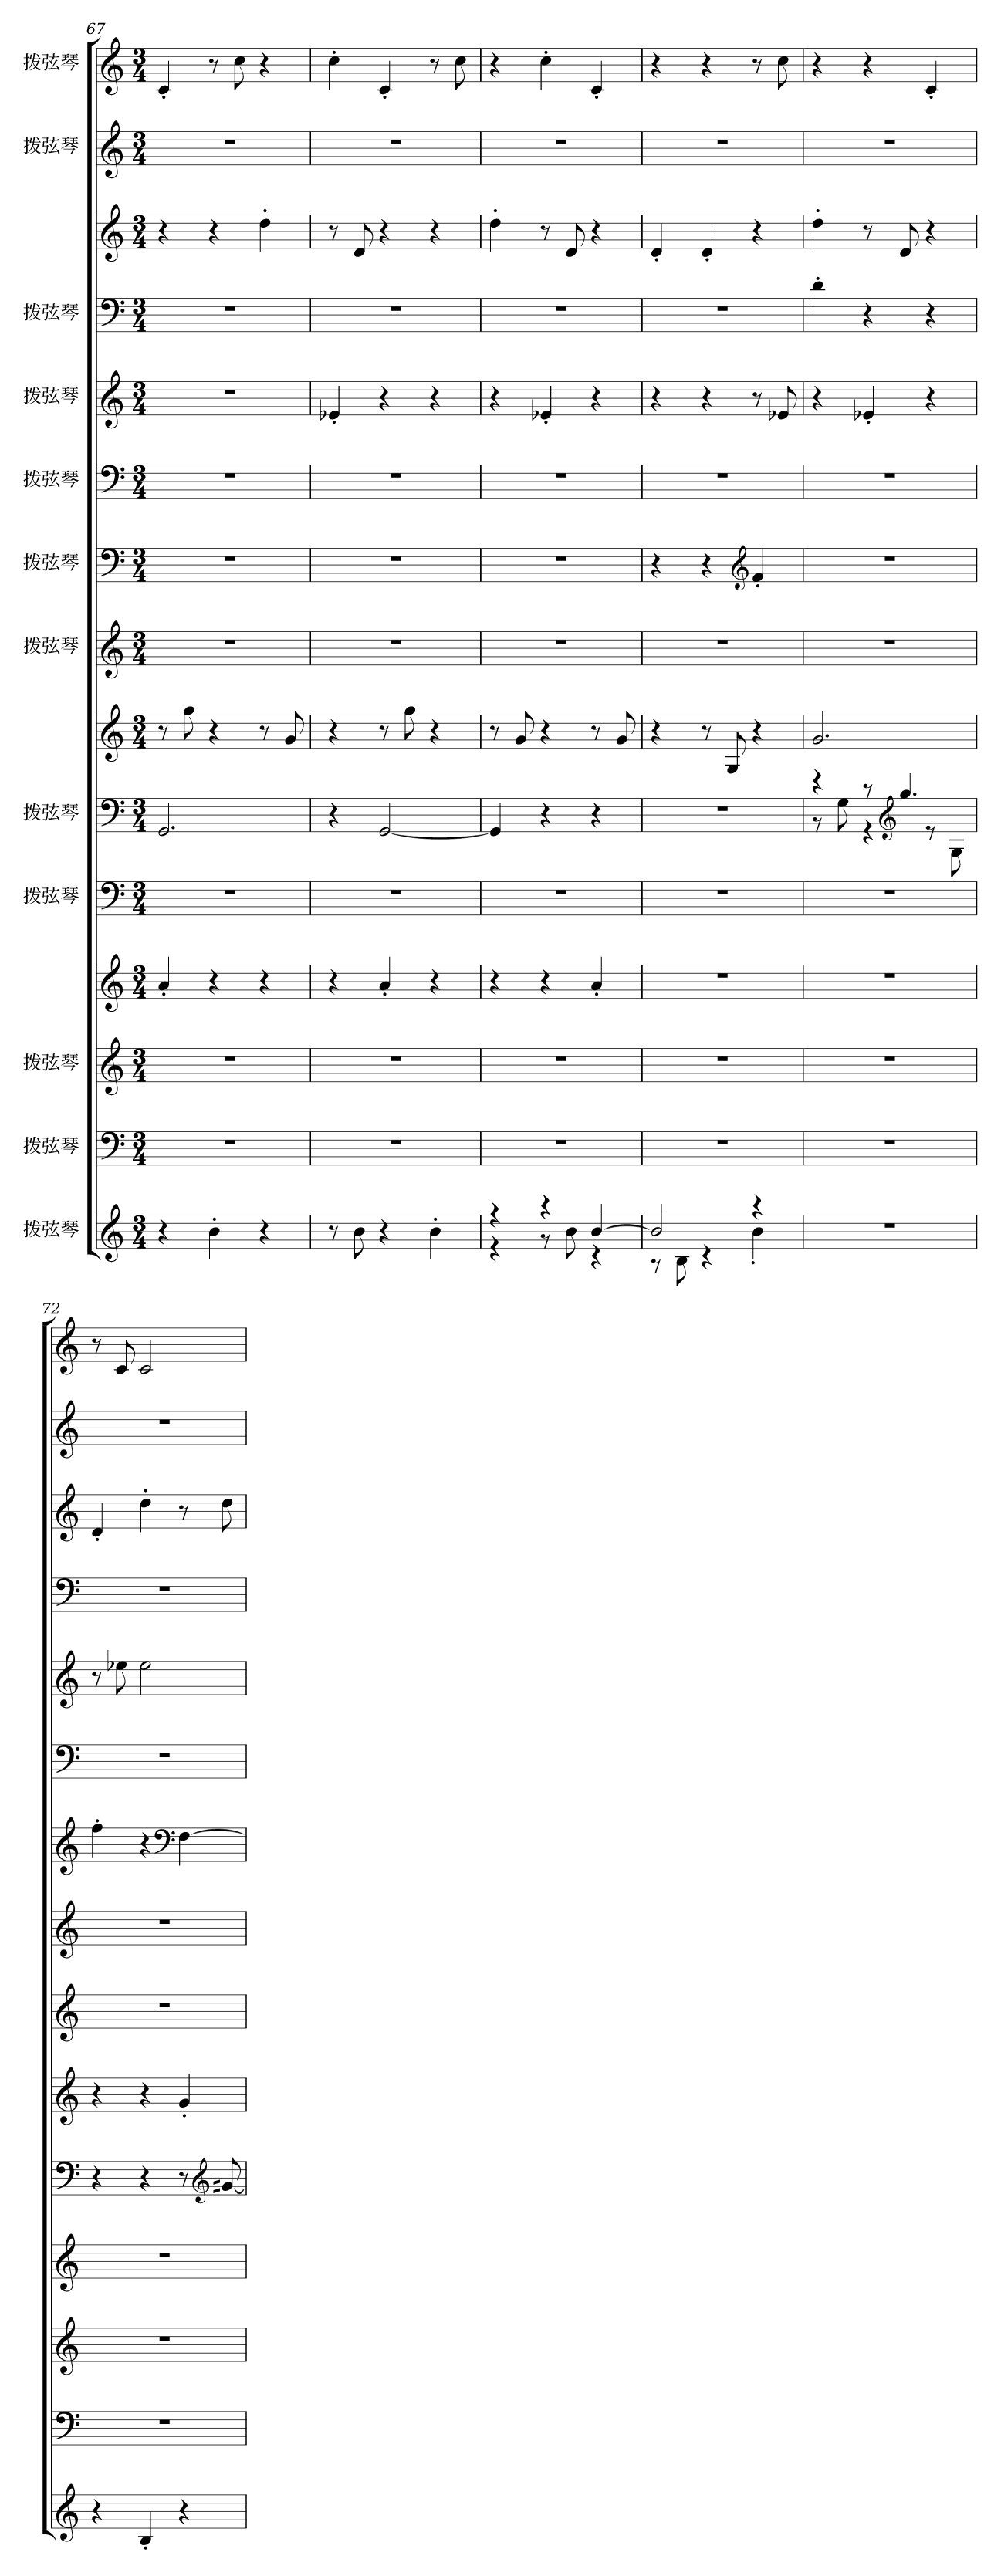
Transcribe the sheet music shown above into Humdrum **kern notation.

**kern	**kern	**kern	**kern	**kern	**kern	**kern	**kern	**kern	**kern	**kern	**kern	**kern	**kern	**kern
*part12	*part11	*part10	*part10	*part9	*part8	*part8	*part7	*part6	*part5	*part4	*part3	*part3	*part2	*part1
*staff15	*staff14	*staff13	*staff12	*staff11	*staff10	*staff9	*staff8	*staff7	*staff6	*staff5	*staff4	*staff3	*staff2	*staff1
*I"拨弦琴	*I"拨弦琴	*I"拨弦琴	*	*I"拨弦琴	*I"拨弦琴	*	*I"拨弦琴	*I"拨弦琴	*I"拨弦琴	*I"拨弦琴	*I"拨弦琴	*	*I"拨弦琴	*I"拨弦琴
*clefG2	*clefF4	*clefG2	*clefG2	*clefF4	*clefF4	*clefG2	*clefG2	*clefF4	*clefF4	*clefG2	*clefF4	*clefG2	*clefG2	*clefG2
*k[]	*k[]	*k[]	*k[]	*k[]	*k[]	*k[]	*k[]	*k[]	*k[]	*k[]	*k[]	*k[]	*k[]	*k[]
*M3/4	*M3/4	*M3/4	*M3/4	*M3/4	*M3/4	*M3/4	*M3/4	*M3/4	*M3/4	*M3/4	*M3/4	*M3/4	*M3/4	*M3/4
=67	=67	=67	=67	=67	=67	=67	=67	=67	=67	=67	=67	=67	=67	=67
4r	2.r	2.r	4a'/	2.r	2.GG/	8r	2.r	2.r	2.r	2.r	2.r	4r	2.r	4c'/
.	.	.	.	.	.	8gg\	.	.	.	.	.	.	.	.
4b'\	.	.	4r	.	.	4r	.	.	.	.	.	4r	.	8r
.	.	.	.	.	.	.	.	.	.	.	.	.	.	8cc\
4r	.	.	4r	.	.	8r	.	.	.	.	.	4dd'\	.	4r
.	.	.	.	.	.	8g/	.	.	.	.	.	.	.	.
=68	=68	=68	=68	=68	=68	=68	=68	=68	=68	=68	=68	=68	=68	=68
8r	2.r	2.r	4r	2.r	4r	4r	2.r	2.r	2.r	4e-X'/	2.r	8r	2.r	4cc'\
8b\	.	.	.	.	.	.	.	.	.	.	.	8d/	.	.
4r	.	.	4a'/	.	[2GG/	8r	.	.	.	4r	.	4r	.	4c'/
.	.	.	.	.	.	8gg\	.	.	.	.	.	.	.	.
4b'\	.	.	4r	.	.	4r	.	.	.	4r	.	4r	.	8r
.	.	.	.	.	.	.	.	.	.	.	.	.	.	8cc\
=69	=69	=69	=69	=69	=69	=69	=69	=69	=69	=69	=69	=69	=69	=69
*^	*	*	*	*	*	*	*	*	*	*	*	*	*	*
4r	4r	2.r	2.r	4r	2.r	4GG/]	8r	2.r	2.r	2.r	4r	2.r	4dd'\	2.r	4r
.	.	.	.	.	.	.	8g/	.	.	.	.	.	.	.	.
4r	8r	.	.	4r	.	4r	4r	.	.	.	4e-X'/	.	8r	.	4cc'\
.	8b\	.	.	.	.	.	.	.	.	.	.	.	8d/	.	.
[4b/	4r	.	.	4a'/	.	4r	8r	.	.	.	4r	.	4r	.	4c'/
.	.	.	.	.	.	.	8g/	.	.	.	.	.	.	.	.
=70	=70	=70	=70	=70	=70	=70	=70	=70	=70	=70	=70	=70	=70	=70	=70
2b/]	8r	2.r	2.r	2.r	2.r	2.r	4r	2.r	4r	2.r	4r	2.r	4d'/	2.r	4r
.	8B\	.	.	.	.	.	.	.	.	.	.	.	.	.	.
.	4r	.	.	.	.	.	8r	.	4r	.	4r	.	4d'/	.	4r
.	.	.	.	.	.	.	8G/	.	.	.	.	.	.	.	.
*	*	*	*	*	*	*	*	*	*clefG2	*	*	*	*	*	*
4r	4b'\	.	.	.	.	.	4r	.	4f'/	.	8r	.	4r	.	8r
.	.	.	.	.	.	.	.	.	.	.	8e-X/	.	.	.	8cc\
*v	*v	*	*	*	*	*	*	*	*	*	*	*	*	*	*
!!LO:PB:g=z
=71	=71	=71	=71	=71	=71	=71	=71	=71	=71	=71	=71	=71	=71	=71
*	*	*	*	*	*^	*	*	*	*	*	*	*	*	*
2.r	2.r	2.r	2.r	2.r	4r	8r	2.g/	2.r	2.r	2.r	4r	4d'\	4dd'\	2.r	4r
.	.	.	.	.	.	8G\	.	.	.	.	.	.	.	.	.
.	.	.	.	.	8r	4r	.	.	.	.	4e-X'/	4r	8r	.	4r
*	*	*	*	*	*clefG2	*	*	*	*	*	*	*	*	*	*
.	.	.	.	.	4.gg/	.	.	.	.	.	.	.	8d/	.	.
.	.	.	.	.	.	8r	.	.	.	.	4r	4r	4r	.	4c'/
.	.	.	.	.	.	8G\	.	.	.	.	.	.	.	.	.
*	*	*	*	*	*v	*v	*	*	*	*	*	*	*	*	*
=72	=72	=72	=72	=72	=72	=72	=72	=72	=72	=72	=72	=72	=72	=72
4r	2.r	2.r	2.r	4r	4r	2.r	2.r	4ff'\	2.r	8r	2.r	4d'/	2.r	8r
.	.	.	.	.	.	.	.	.	.	8ee-X\	.	.	.	8c/
4B'/	.	.	.	4r	4r	.	.	4r	.	2ee-\	.	4dd'\	.	2c/
*	*	*	*	*	*	*	*	*clefF4	*	*	*	*	*	*
4r	.	.	.	8r	4g'/	.	.	[4F\	.	.	.	8r	.	.
*	*	*	*	*clefG2	*	*	*	*	*	*	*	*	*	*
.	.	.	.	[8g#X/	.	.	.	.	.	.	.	8dd\	.	.
=	=	=	=	=	=	=	=	=	=	=	=	=	=	=
*-	*-	*-	*-	*-	*-	*-	*-	*-	*-	*-	*-	*-	*-	*-
